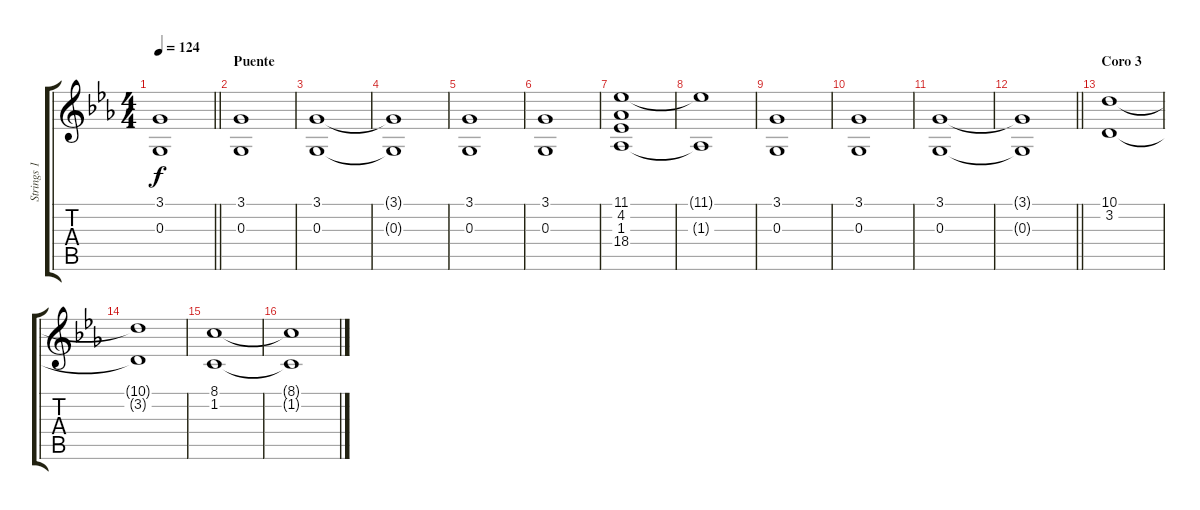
\track ("Strings 1" "Strings 1") {instrument fx7echoes}
\staff {score tabs}
\tuning (E4 B3 G3 D3 A2 E2) {hide}
\ts (4 4)
\tempo 124
\clef g2
\barLineRight lightlight
\ks eb
(3.1 0.3).1{dy f} |
\section ("" "Puente")
(3.1 0.3).1 |
(3.1 0.3).1 |
(3.1{t} 0.3{t}).1 |
(3.1 0.3).1 |
(3.1 0.3).1 |
(11.1 4.2 1.3 18.4).1 |
(11.1{t} 1.3{t}).1 |
(3.1 0.3).1 |
(3.1 0.3).1 |
(3.1 0.3).1 |
\barLineRight lightlight
(3.1{t} 0.3{t}).1 |
\section ("" "Coro 3")
(10.1 3.2).1 |
(10.1{t} 3.2{t}).1 |
(8.1 1.2).1 |
(8.1{t} 1.2{t}).1
